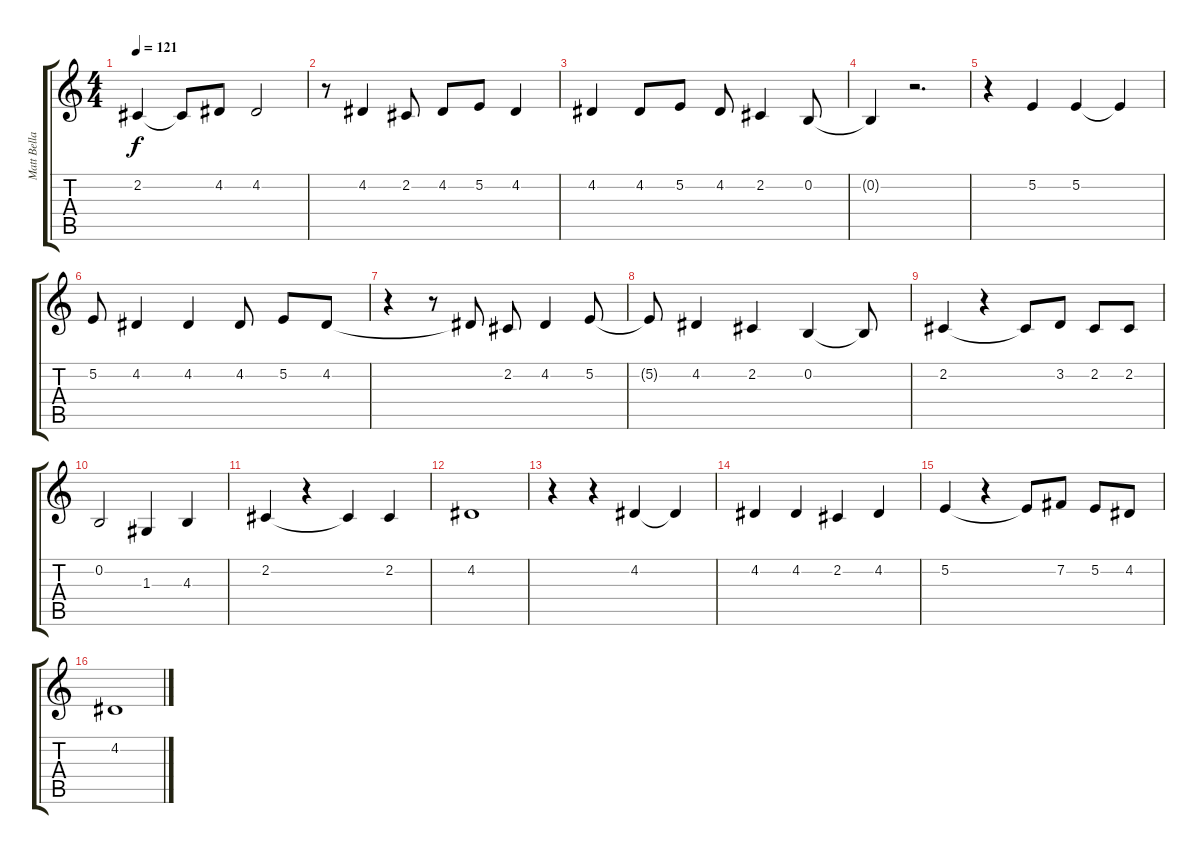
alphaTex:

\track ("Matt Bellamy (Vocals)" "Matt Bella") {instrument lead2sawtooth}
\staff {score tabs}
\tuning (E4 B3 G3 D3 A2 E2) {hide}
\ts (4 4)
\tempo 121
\clef g2
\ks c
2.2.4{dy f} 2.2{t}.8 4.2.8 4.2.2 |
r.8 4.2.4 2.2.8 4.2.8 5.2.8 4.2.4 |
4.2.4 4.2.8 5.2.8 4.2.8 2.2.4 0.2.8 |
0.2{t}.4 r.2{d} |
r.4 5.2.4 5.2.4 5.2{t}.4 |
5.2.8 4.2.4 4.2.4 4.2.8 5.2.8 4.2.8 |
r.4 r.8 4.2{t}.8 2.2.8 4.2.4 5.2.8 |
5.2{t}.8 4.2.4 2.2.4 0.2.4 0.2{t}.8 |
2.2.4 r.4 2.2{t}.8 3.2.8 2.2.8 2.2.8 |
0.2.2 1.3.4 4.3.4 |
2.2.4 r.4 2.2{t}.4 2.2.4 |
4.2.1 |
r.4 r.4 4.2.4 4.2{t}.4 |
4.2.4 4.2.4 2.2.4 4.2.4 |
5.2.4 r.4 5.2{t}.8 7.2.8 5.2.8 4.2.8 |
4.2.1
